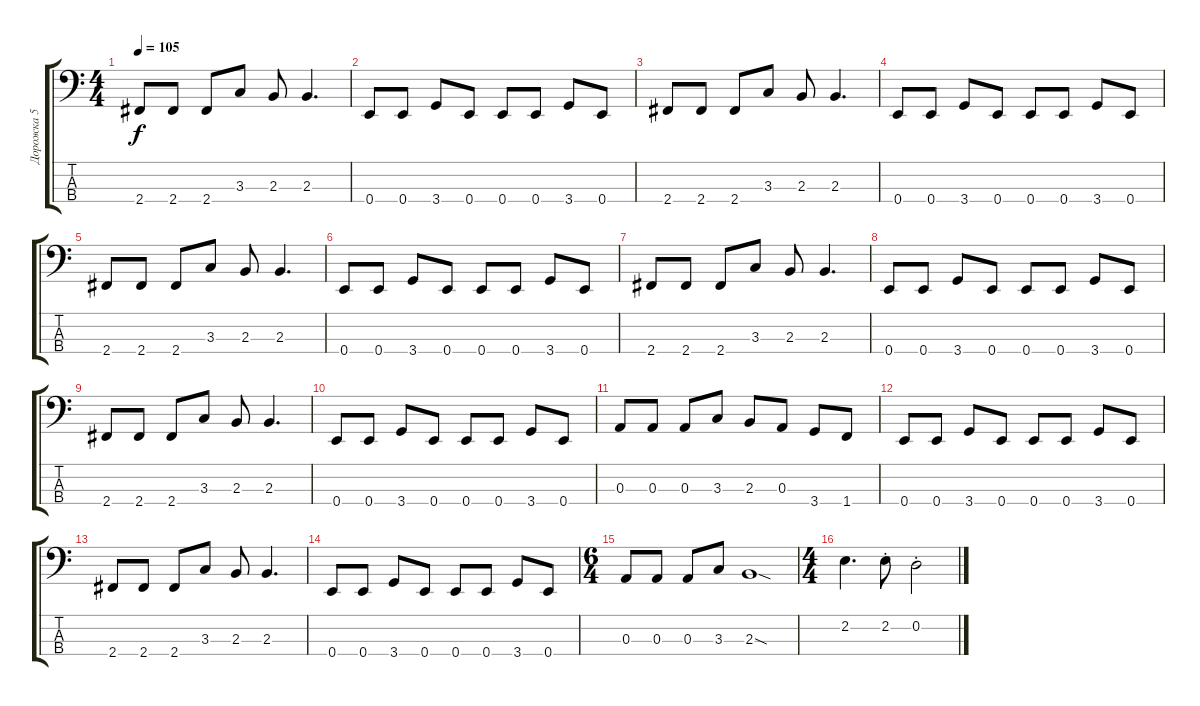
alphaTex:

\track ("Дорожка 5" "Дорожка 5") {instrument electricbassfinger}
\staff {score tabs}
\tuning (G2 D2 A1 E1) {hide}
\ts (4 4)
\tempo 105
\clef f4
\ks c
2.4.8{dy f} 2.4.8 2.4.8 3.3.8 2.3.8 2.3.4{d} |
0.4.8 0.4.8 3.4.8 0.4.8 0.4.8 0.4.8 3.4.8 0.4.8 |
2.4.8 2.4.8 2.4.8 3.3.8 2.3.8 2.3.4{d} |
0.4.8 0.4.8 3.4.8 0.4.8 0.4.8 0.4.8 3.4.8 0.4.8 |
2.4.8 2.4.8 2.4.8 3.3.8 2.3.8 2.3.4{d} |
0.4.8 0.4.8 3.4.8 0.4.8 0.4.8 0.4.8 3.4.8 0.4.8 |
2.4.8 2.4.8 2.4.8 3.3.8 2.3.8 2.3.4{d} |
0.4.8 0.4.8 3.4.8 0.4.8 0.4.8 0.4.8 3.4.8 0.4.8 |
2.4.8 2.4.8 2.4.8 3.3.8 2.3.8 2.3.4{d} |
0.4.8 0.4.8 3.4.8 0.4.8 0.4.8 0.4.8 3.4.8 0.4.8 |
0.3.8 0.3.8 0.3.8 3.3.8 2.3.8 0.3.8 3.4.8 1.4.8 |
0.4.8 0.4.8 3.4.8 0.4.8 0.4.8 0.4.8 3.4.8 0.4.8 |
2.4.8 2.4.8 2.4.8 3.3.8 2.3.8 2.3.4{d} |
0.4.8 0.4.8 3.4.8 0.4.8 0.4.8 0.4.8 3.4.8 0.4.8 |
\ts (6 4)
0.3.8 0.3.8 0.3.8 3.3.8 2.3{sod}.1 |
\ts (4 4)
2.2.4{d} 2.2{st}.8 0.2{st}.2
